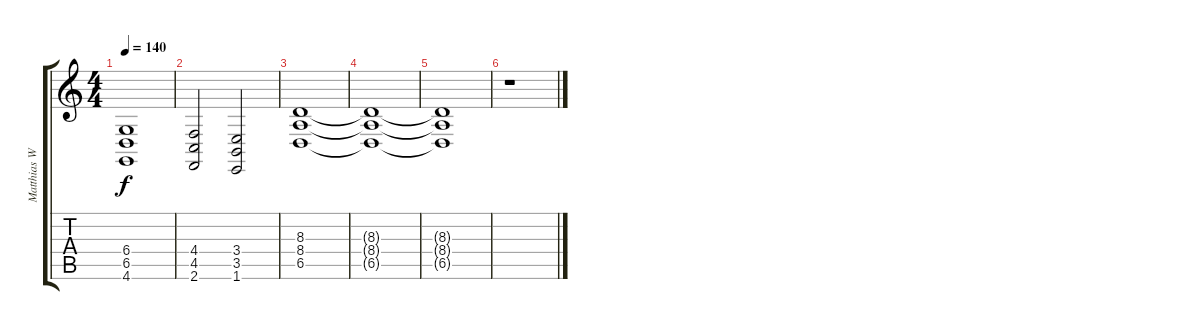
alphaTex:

\track ("Matthias Wiesner" "Matthias W") {instrument fx6goblins}
\staff {score tabs}
\tuning (Eb4 Bb3 Gb3 Db3 Ab2 Eb2) {hide}
\ts (4 4)
\tempo 140
\clef g2
\ks c
(6.4 6.5 4.6).1{dy f} |
(4.4 4.5 2.6).2 (3.4 3.5 1.6).2 |
(8.3 8.4 6.5).1 |
(8.3{t} 8.4{t} 6.5{t}).1 |
(8.3{t} 8.4{t} 6.5{t}).1 |
r.1
